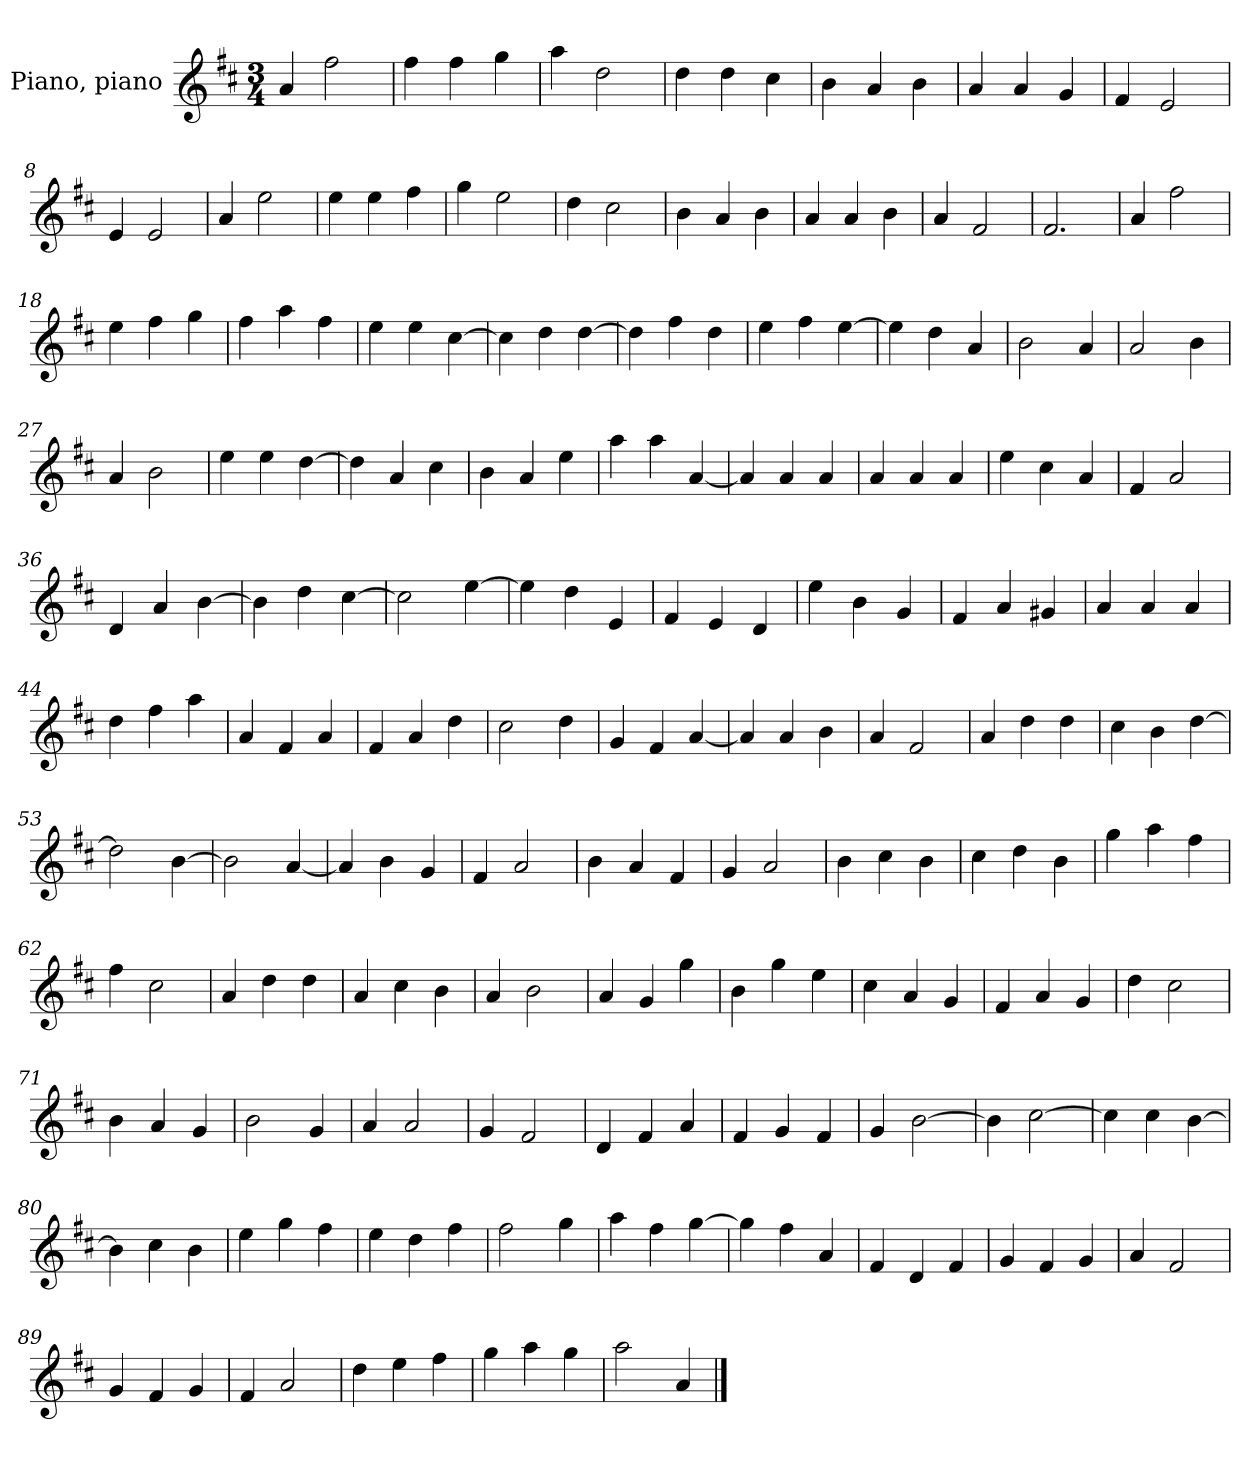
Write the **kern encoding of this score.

**kern
*part1
*staff1
*I"Piano, piano
*clefG2
*k[f#c#]
*M3/4
*MM138
=1
4a/
2ff#\
=2
4ff#\
4ff#\
4gg\
=3
4aa\
2dd\
=4
4dd\
4dd\
4cc#\
=5
4b\
4a/
4b\
=6
4a/
4a/
4g/
=7
4f#/
2e/
=8
4e/
2e/
=9
4a/
2ee\
=10
4ee\
4ee\
4ff#\
=11
4gg\
2ee\
=12
4dd\
2cc#\
!!LO:LB:g=z
=13
4b\
4a/
4b\
=14
4a/
4a/
4b\
=15
4a/
2f#/
=16
2.f#/
=17
4a/
2ff#\
=18
4ee\
4ff#\
4gg\
=19
4ff#\
4aa\
4ff#\
=20
4ee\
4ee\
[4cc#\
=21
4cc#\]
4dd\
[4dd\
=22
4dd\]
4ff#\
4dd\
=23
4ee\
4ff#\
[4ee\
=24
4ee\]
4dd\
4a/
!!LO:LB:g=z
=25
2b\
4a/
=26
2a/
4b\
=27
4a/
2b\
=28
4ee\
4ee\
[4dd\
=29
4dd\]
4a/
4cc#\
=30
4b\
4a/
4ee\
=31
4aa\
4aa\
[4a/
=32
4a/]
4a/
4a/
=33
4a/
4a/
4a/
=34
4ee\
4cc#\
4a/
=35
4f#/
2a/
=36
4d/
4a/
[4b\
!!LO:LB:g=z
=37
4b\]
4dd\
[4cc#\
=38
2cc#\]
[4ee\
=39
4ee\]
4dd\
4e/
=40
4f#/
4e/
4d/
=41
4ee\
4b\
4g/
=42
4f#/
4a/
4g#X/
=43
4a/
4a/
4a/
=44
4dd\
4ff#\
4aa\
=45
4a/
4f#/
4a/
=46
4f#/
4a/
4dd\
=47
2cc#\
4dd\
!!LO:LB:g=z
=48
4g/
4f#/
[4a/
=49
4a/]
4a/
4b\
=50
4a/
2f#/
=51
4a/
4dd\
4dd\
=52
4cc#\
4b\
[4dd\
=53
2dd\]
[4b\
=54
2b\]
[4a/
=55
4a/]
4b\
4g/
=56
4f#/
2a/
=57
4b\
4a/
4f#/
=58
4g/
2a/
=59
4b\
4cc#\
4b\
!!LO:LB:g=z
=60
4cc#\
4dd\
4b\
=61
4gg\
4aa\
4ff#\
=62
4ff#\
2cc#\
=63
4a/
4dd\
4dd\
=64
4a/
4cc#\
4b\
=65
4a/
2b\
=66
4a/
4g/
4gg\
=67
4b\
4gg\
4ee\
=68
4cc#\
4a/
4g/
=69
4f#/
4a/
4g/
=70
4dd\
2cc#\
=71
4b\
4a/
4g/
!!LO:LB:g=z
=72
2b\
4g/
=73
4a/
2a/
=74
4g/
2f#/
=75
4d/
4f#/
4a/
=76
4f#/
4g/
4f#/
=77
4g/
[2b\
=78
4b\]
[2cc#\
=79
4cc#\]
4cc#\
[4b\
=80
4b\]
4cc#\
4b\
=81
4ee\
4gg\
4ff#\
=82
4ee\
4dd\
4ff#\
=83
2ff#\
4gg\
!!LO:LB:g=z
=84
4aa\
4ff#\
[4gg\
=85
4gg\]
4ff#\
4a/
=86
4f#/
4d/
4f#/
=87
4g/
4f#/
4g/
=88
4a/
2f#/
=89
4g/
4f#/
4g/
=90
4f#/
2a/
=91
4dd\
4ee\
4ff#\
=92
4gg\
4aa\
4gg\
=93
2aa\
4a/
==
*-
